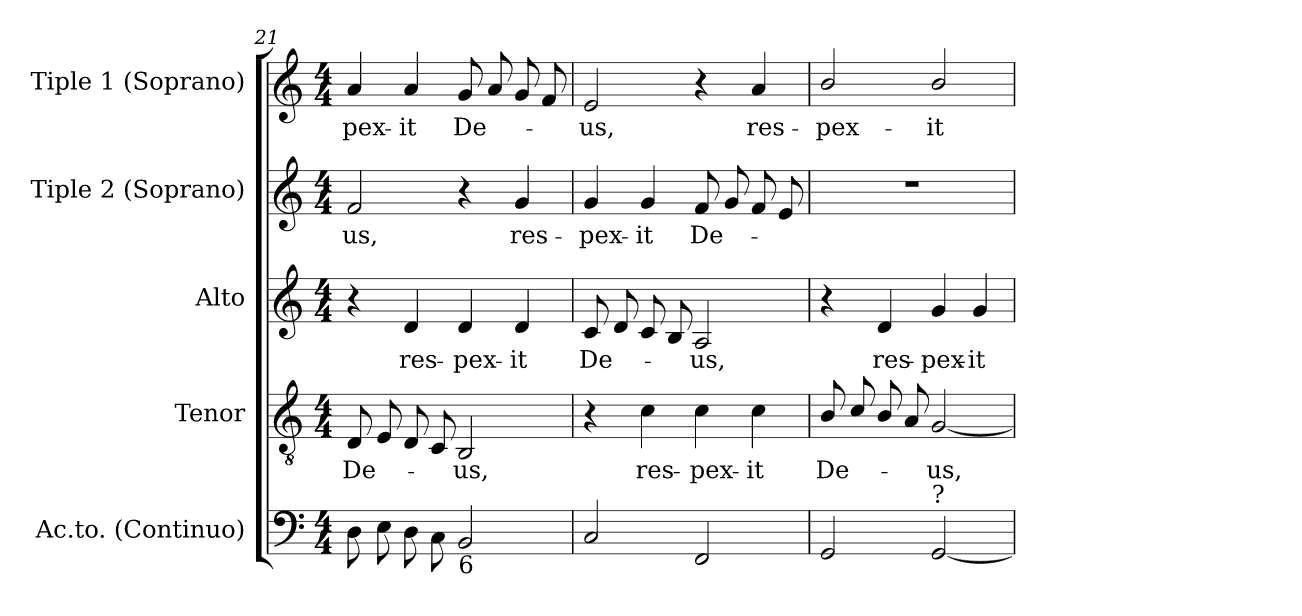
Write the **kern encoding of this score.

**kern	**kern	**text	**kern	**text	**kern	**text	**kern	**text
*part5	*part4	*part4	*part3	*part3	*part2	*part2	*part1	*part1
*staff5	*staff4	*staff4	*staff3	*staff3	*staff2	*staff2	*staff1	*staff1
*I"Ac.to. (Continuo)	*I"Tenor	*	*I"Alto	*	*I"Tiple 2 (Soprano)	*	*I"Tiple 1 (Soprano)	*
*I'Cont.	*I'T.	*	*I'A.	*	*I'S.	*	*I'S.	*
*clefF4	*clefGv2	*	*clefG2	*	*clefG2	*	*clefG2	*
*	*ITrd7c12	*	*	*	*	*	*	*
*k[]	*k[]	*	*k[]	*	*k[]	*	*k[]	*
*C:	*C:	*	*C:	*	*C:	*	*C:	*
*M4/4	*M4/4	*	*M4/4	*	*M4/4	*	*M4/4	*
=21	=21	=21	=21	=21	=21	=21	=21	=21
!	!	!LO:LY:b:color=#000000	!	!	!	!	!	!
!	!	!	!	!	!	!LO:LY:b:color=#000000	!	!
!	!	!	!	!	!	!	!	!LO:LY:b:color=#000000
8Di\	8DDi/	De-	4r	.	2fi/	-us,	4ai/	-pex-
8Ei\	8EEi/	.	.	.	.	.	.	.
!	!	!	!	!LO:LY:b:color=#000000	!	!	!	!
!	!	!	!	!	!	!	!	!LO:LY:b:color=#000000
8Di\	8DDi/	.	4di/	res-	.	.	4ai/	-it
8Ci\	8CCi/	.	.	.	.	.	.	.
!	!	!LO:LY:b:color=#000000	!	!	!	!	!	!
!	!	!	!	!LO:LY:b:color=#000000	!	!	!	!
!LO:TX:b:t=6	!	!	!	!	!	!	!	!
!	!	!	!	!	!	!	!	!LO:LY:b:color=#000000
2BBi/	2BBBi/	-us,	4di/	-pex-	4r	.	8gi/	De-
.	.	.	.	.	.	.	8ai/	.
!	!	!	!	!LO:LY:b:color=#000000	!	!	!	!
!	!	!	!	!	!	!LO:LY:b:color=#000000	!	!
.	.	.	4di/	-it	4gi/	res-	8gi/	.
.	.	.	.	.	.	.	8fi/	.
=22	=22	=22	=22	=22	=22	=22	=22	=22
!	!	!	!	!LO:LY:b:color=#000000	!	!	!	!
!	!	!	!	!	!	!LO:LY:b:color=#000000	!	!
!	!	!	!	!	!	!	!	!LO:LY:b:color=#000000
2Ci/	4r	.	8ci/	De-	4gi/	-pex-	2ei/	-us,
.	.	.	8di/	.	.	.	.	.
!	!	!LO:LY:b:color=#000000	!	!	!	!	!	!
!	!	!	!	!	!	!LO:LY:b:color=#000000	!	!
.	4Ci\	res-	8ci/	.	4gi/	-it	.	.
.	.	.	8Bi/	.	.	.	.	.
!	!	!LO:LY:b:color=#000000	!	!	!	!	!	!
!	!	!	!	!LO:LY:b:color=#000000	!	!	!	!
!	!	!	!	!	!	!LO:LY:b:color=#000000	!	!
2FFi/	4Ci\	-pex-	2Ai/	-us,	8fi/	De-	4r	.
.	.	.	.	.	8gi/	.	.	.
!	!	!LO:LY:b:color=#000000	!	!	!	!	!	!
!	!	!	!	!	!	!	!	!LO:LY:b:color=#000000
.	4Ci\	-it	.	.	8fi/	.	4ai/	res-
.	.	.	.	.	8ei/	.	.	.
!!LO:LB:g=z
=23	=23	=23	=23	=23	=23	=23	=23	=23
!	!	!LO:LY:b:color=#000000	!	!	!	!	!	!
!	!	!	!	!	!	!LO:LY:b:color=#000000	!	!
!	!	!	!	!	!	!	!	!LO:LY:b:color=#000000
2GGi/	8BBi/	De-	4r	.	1r	-us,	2bi/	-pex-
.	8Ci/	.	.	.	.	.	.	.
!	!	!	!	!LO:LY:b:color=#000000	!	!	!	!
.	8BBi/	.	4di/	res-	.	.	.	.
.	8AAi/	.	.	.	.	.	.	.
!	!	!LO:LY:b:color=#000000	!	!	!	!	!	!
!	!	!	!	!LO:LY:b:color=#000000	!	!	!	!
!LO:TX:a:t=?	!	!	!	!	!	!	!	!
!	!	!	!	!	!	!	!	!LO:LY:b:color=#000000
[2GGi/	[2GGi/	-us,	4gi/	-pex-	.	.	2bi/	-it
!	!	!	!	!LO:LY:b:color=#000000	!	!	!	!
.	.	.	4gi/	-it	.	.	.	.
=	=	=	=	=	=	=	=	=
*-	*-	*-	*-	*-	*-	*-	*-	*-
